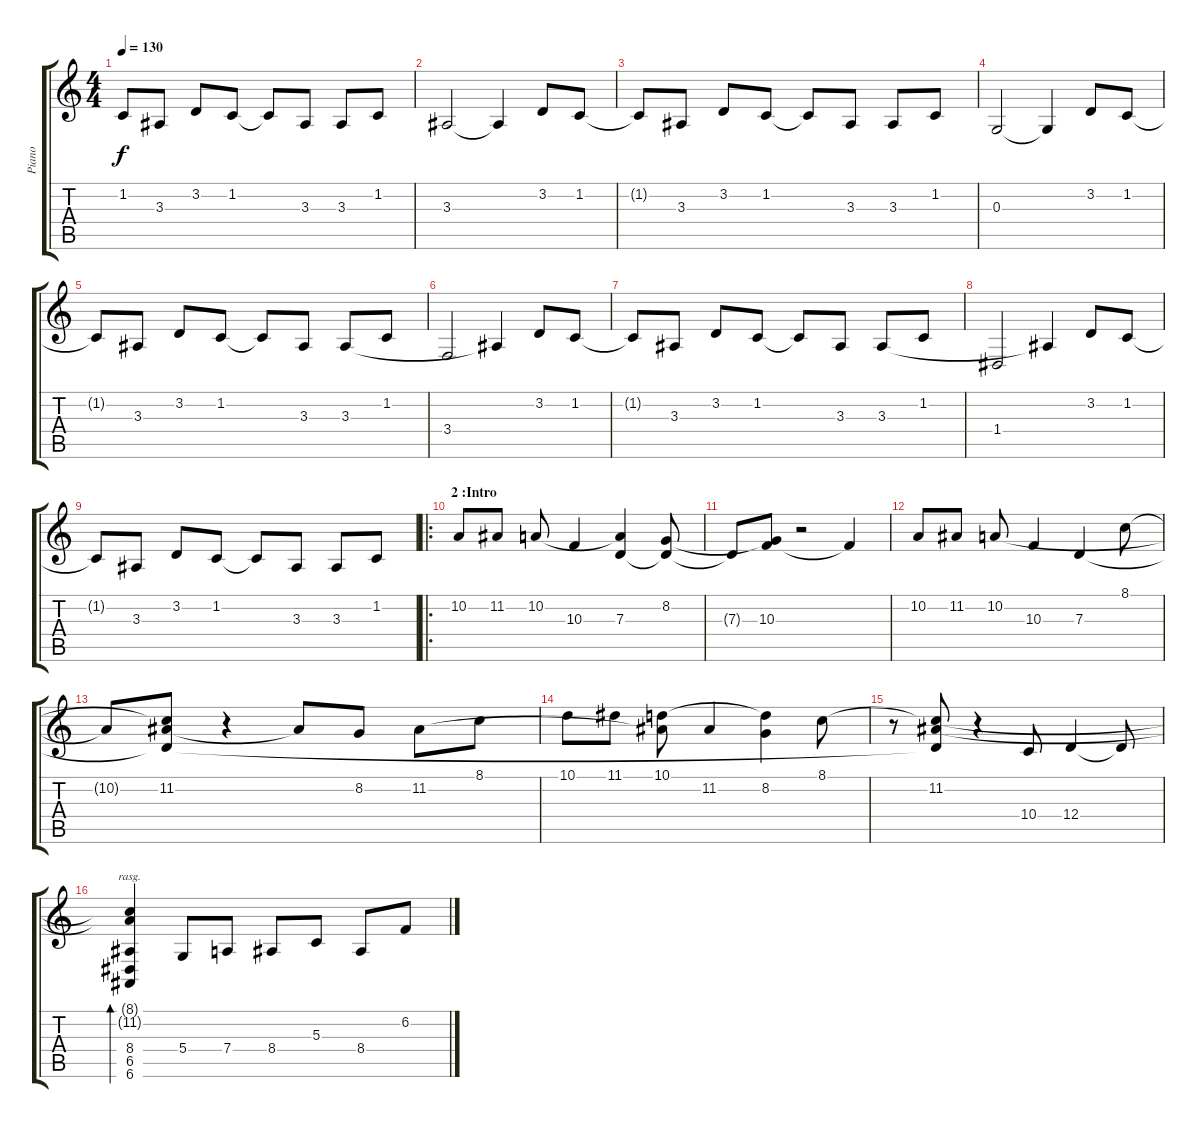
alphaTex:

\track ("Piano" "Piano") {instrument electricgrandpiano}
\staff {score tabs}
\tuning (E4 B3 G3 D3 A2 E2) {hide}
\ts (4 4)
\tempo 130
\clef g2
\ks c
1.2{t}.8{dy f} 3.3.8 3.2.8 1.2.8 1.2{t}.8 3.3.8 3.3.8 1.2.8 |
3.3.2 3.3{t}.4 3.2.8 1.2.8 |
1.2{t}.8 3.3.8 3.2.8 1.2.8 1.2{t}.8 3.3.8 3.3.8 1.2.8 |
0.3.2 0.3{t}.4 3.2.8 1.2.8 |
1.2{t}.8 3.3.8 3.2.8 1.2.8 1.2{t}.8 3.3.8 3.3.8 1.2.8 |
3.4.2 3.3{t}.4 3.2.8 1.2.8 |
1.2{t}.8 3.3.8 3.2.8 1.2.8 1.2{t}.8 3.3.8 3.3.8 1.2.8 |
1.4.2 3.3{t}.4 3.2.8 1.2.8 |
1.2{t}.8 3.3.8 3.2.8 1.2.8 1.2{t}.8 3.3.8 3.3.8 1.2.8 |
\ro
\section ("" "2 :Intro ")
10.2.8 11.2.8 10.2.8 10.3.4 (10.2{t} 7.3).4 (8.2 7.3{t}).8 |
7.3{t}.8 (8.2{t} 10.3).8 r.2 10.3{t}.4 |
10.2.8 11.2.8 10.2.8 10.3.4 7.3.4 8.1.8 |
10.2{t}.8 (8.1{t} 11.2 7.3{t}).8 r.4 11.2{t}.8 8.2.8 11.2.8 8.1.8 |
10.1.8 11.1.8 (10.1 11.2{t}).8 11.2.4 (10.1{t} 8.2).4 8.1.8 |
r.8 (8.1{t} 11.2 7.3{t}).8 r.4 10.4.8 12.4.4 12.4{t}.8 |
(8.1{t} 11.2{t} 8.4 6.5 6.6).4{bd 480 rasg ii} 5.4.8 7.4.8 8.4.8 5.3.8 8.4.8 6.2.8
